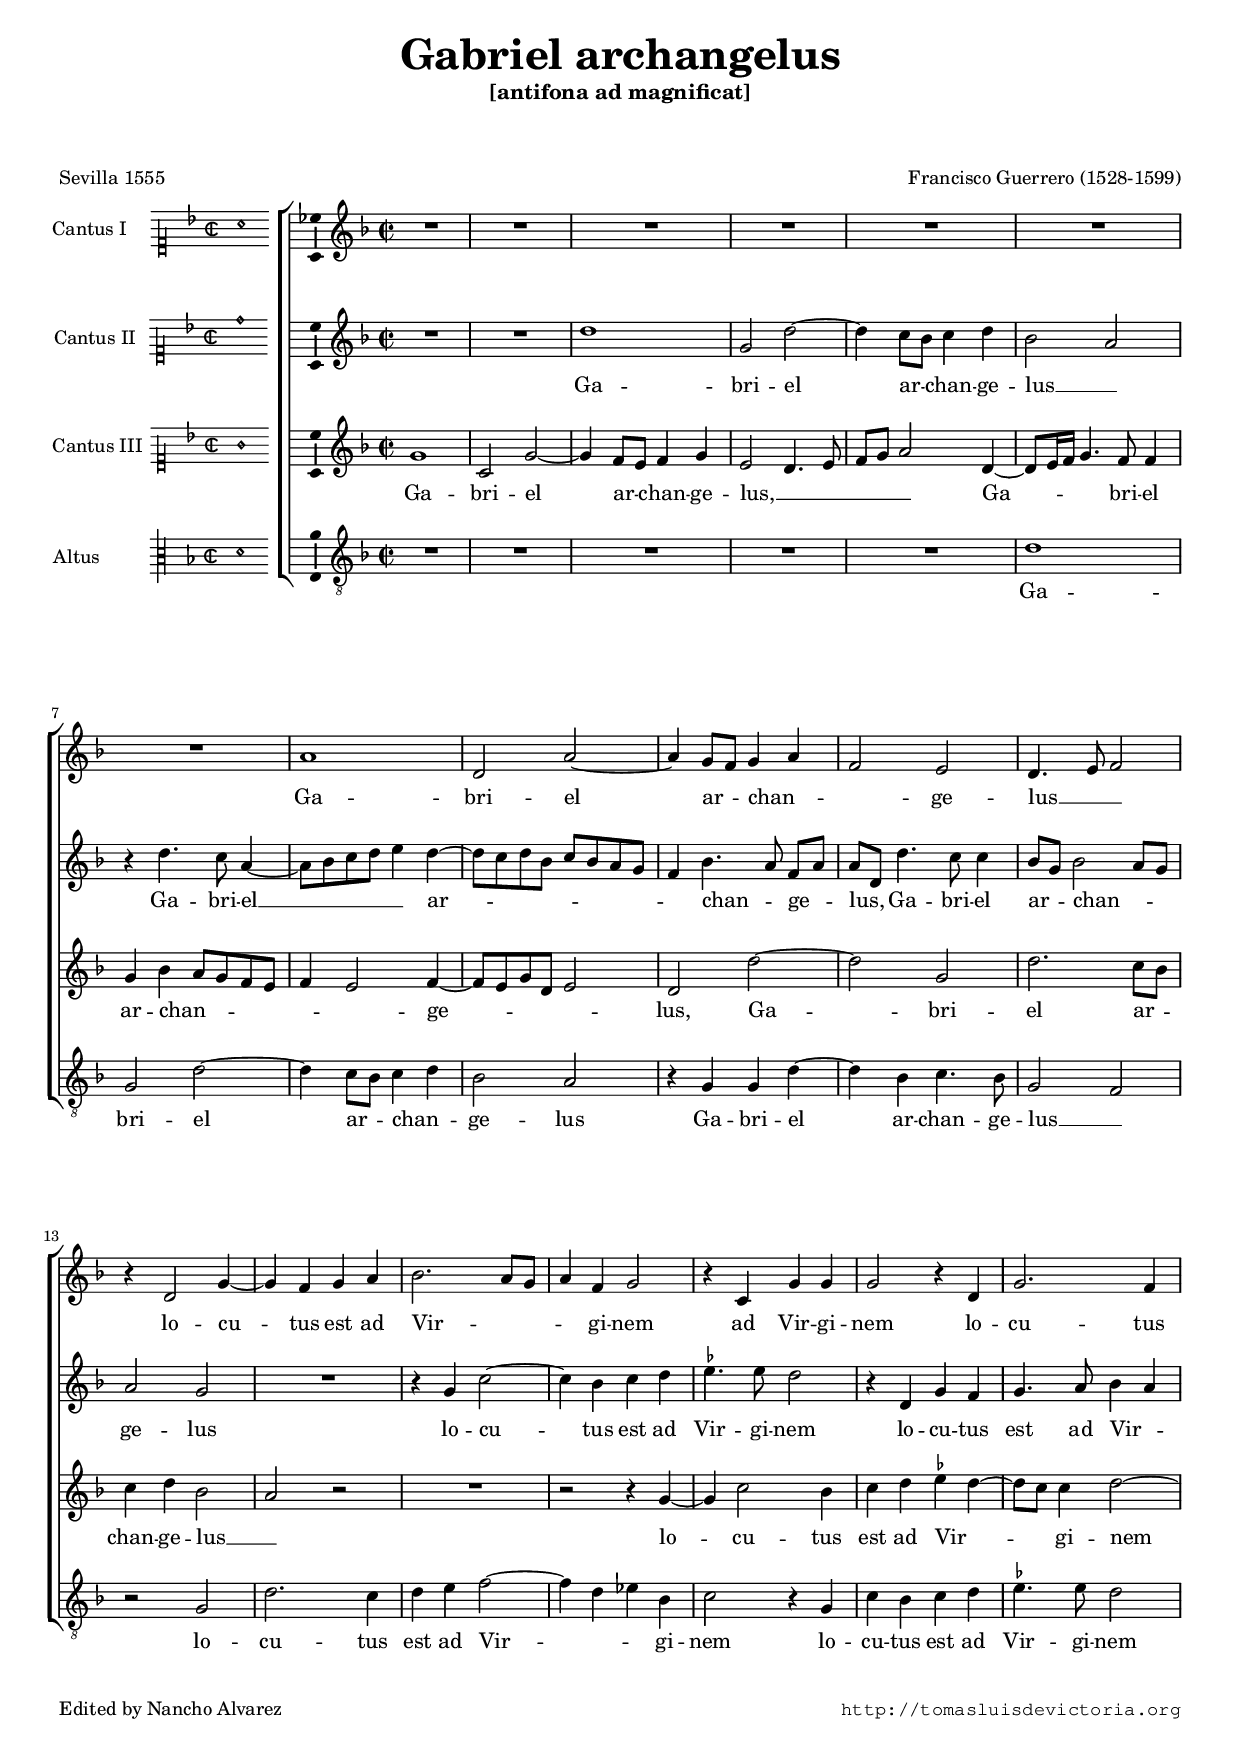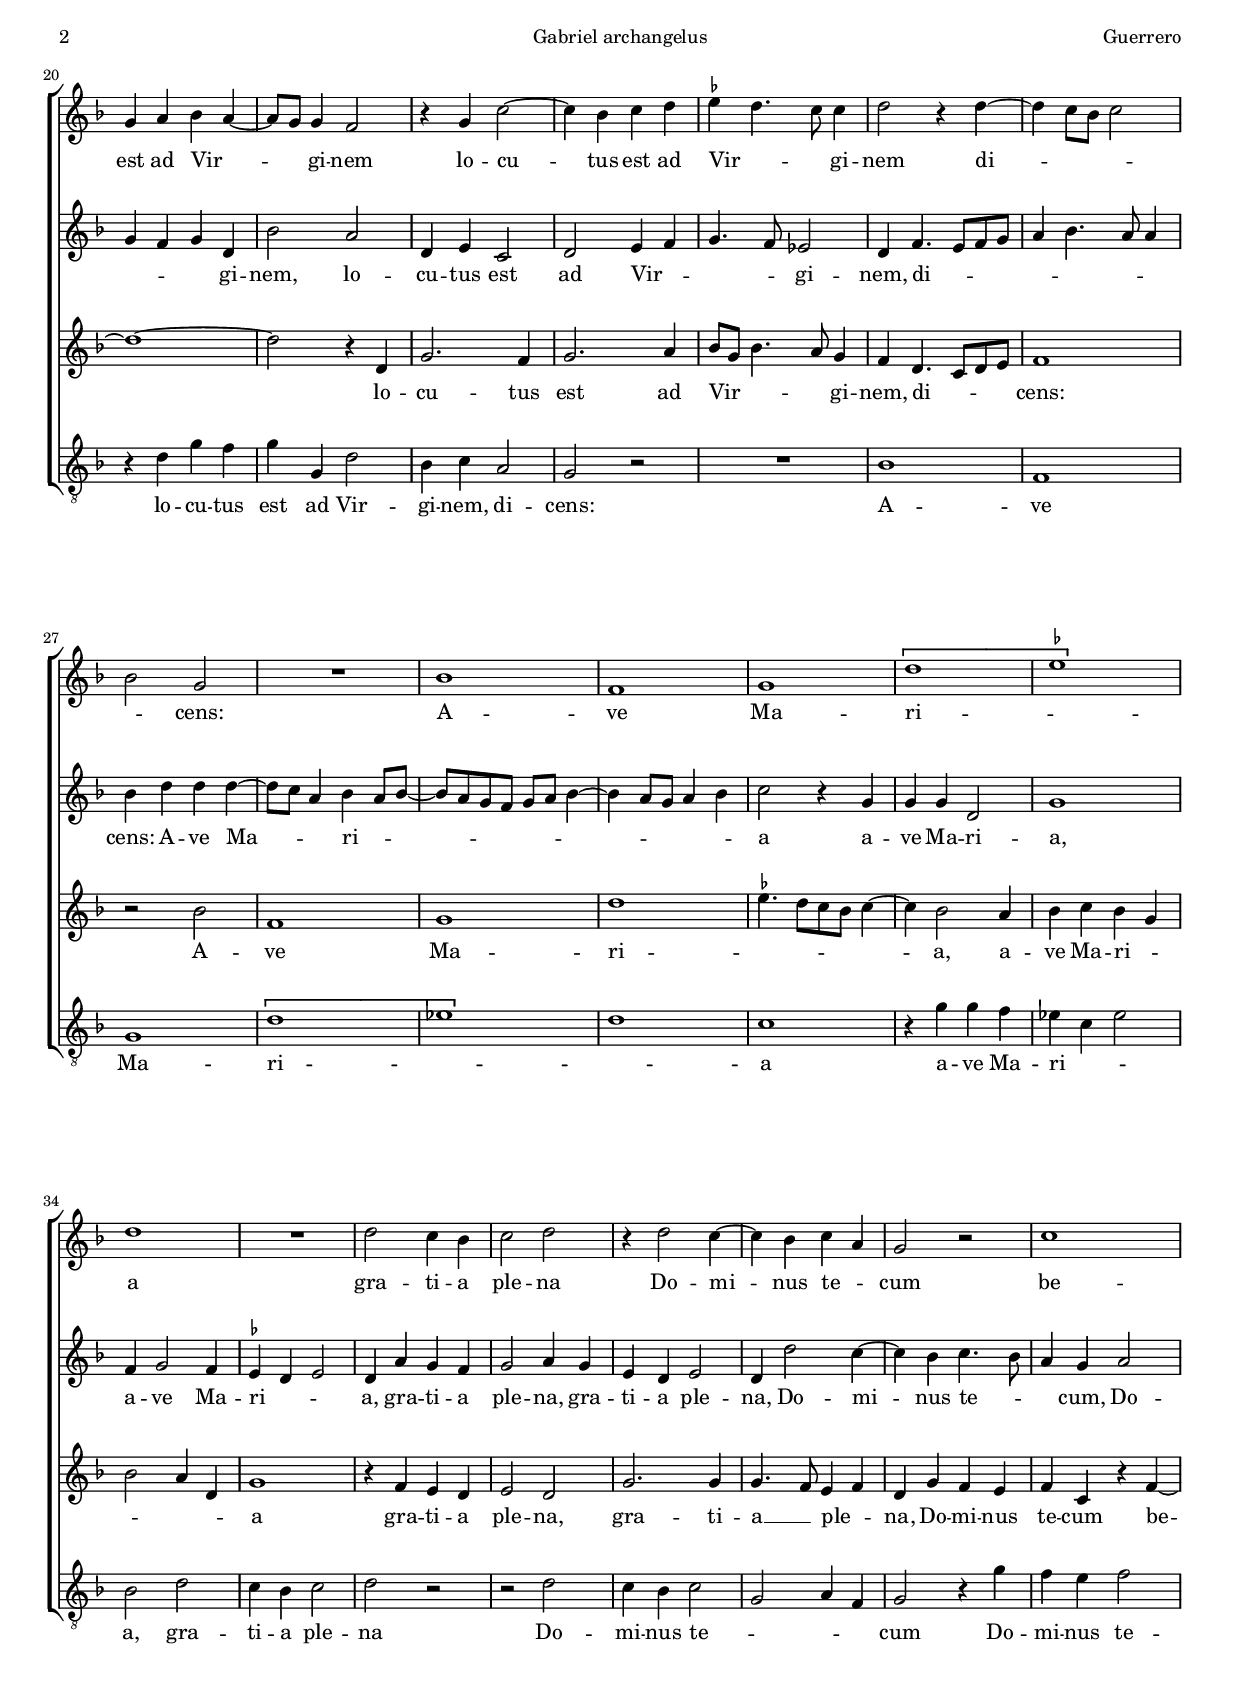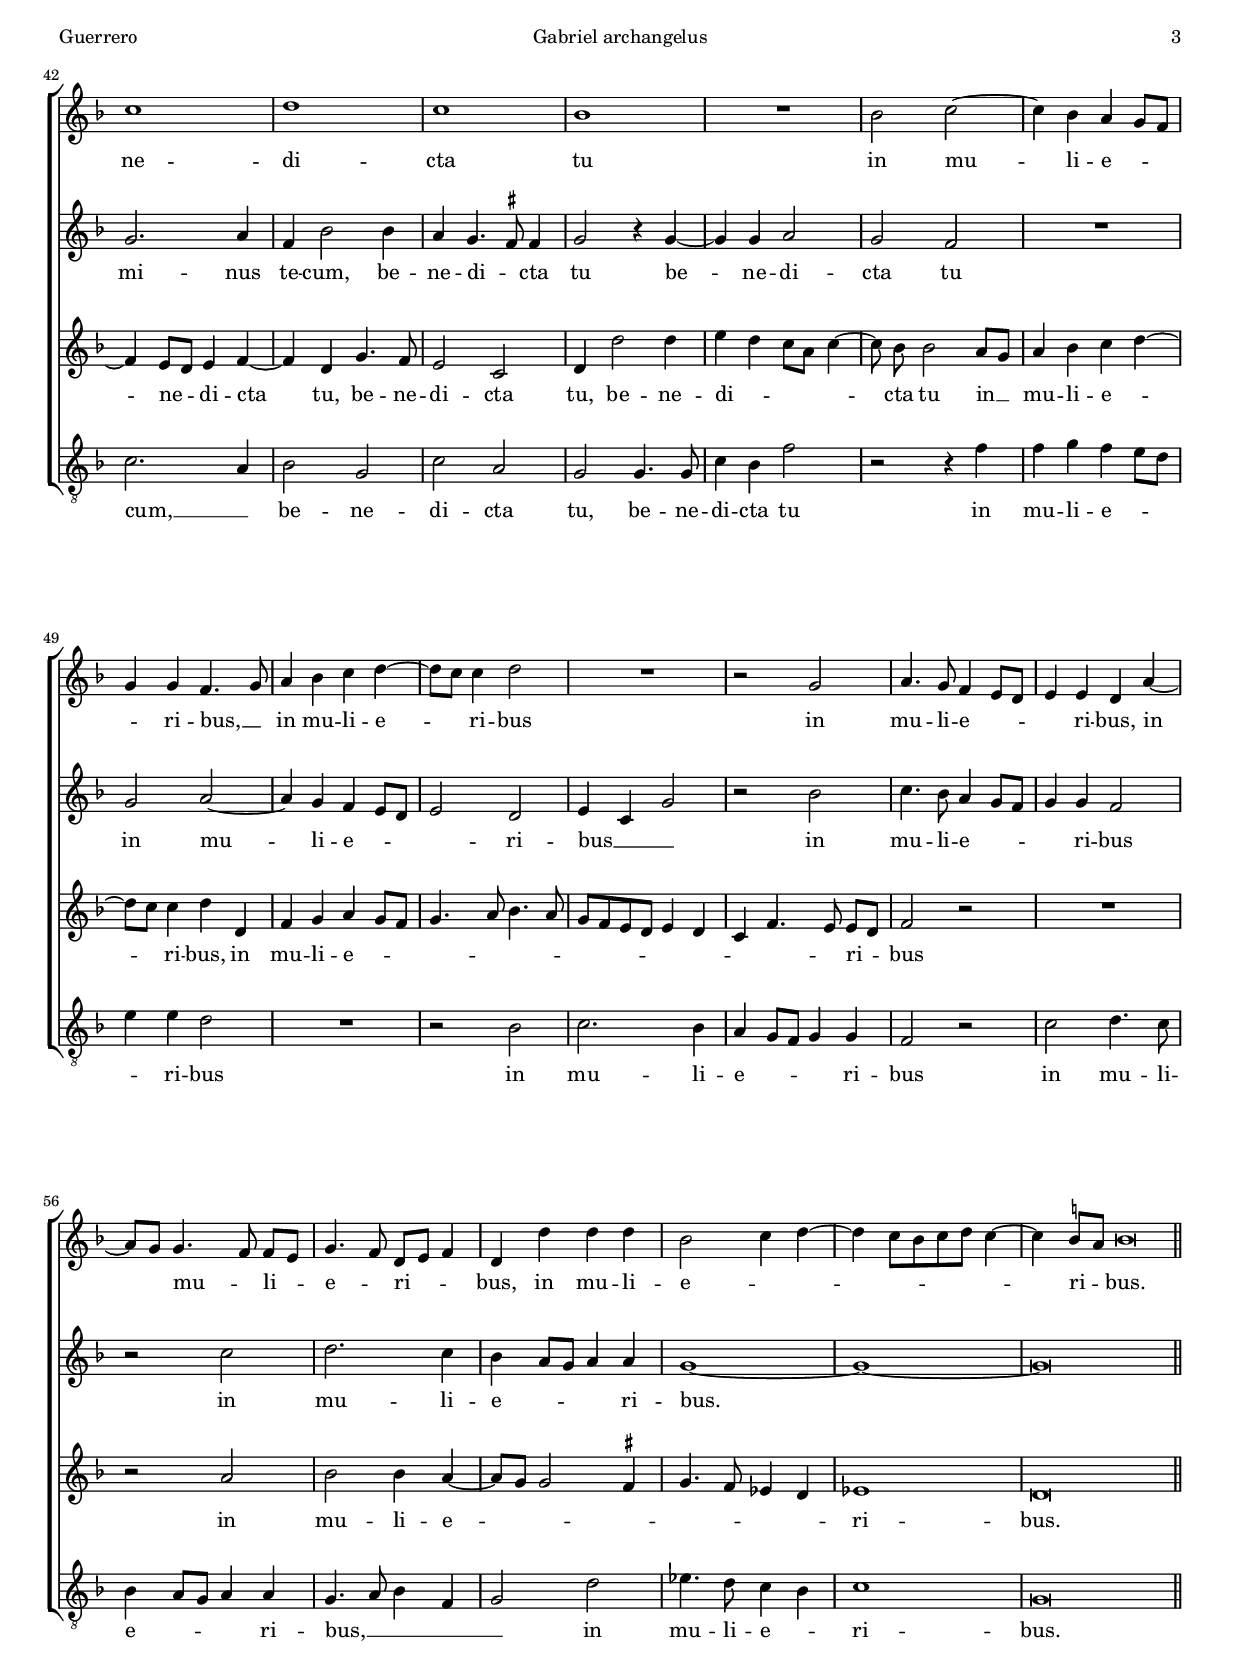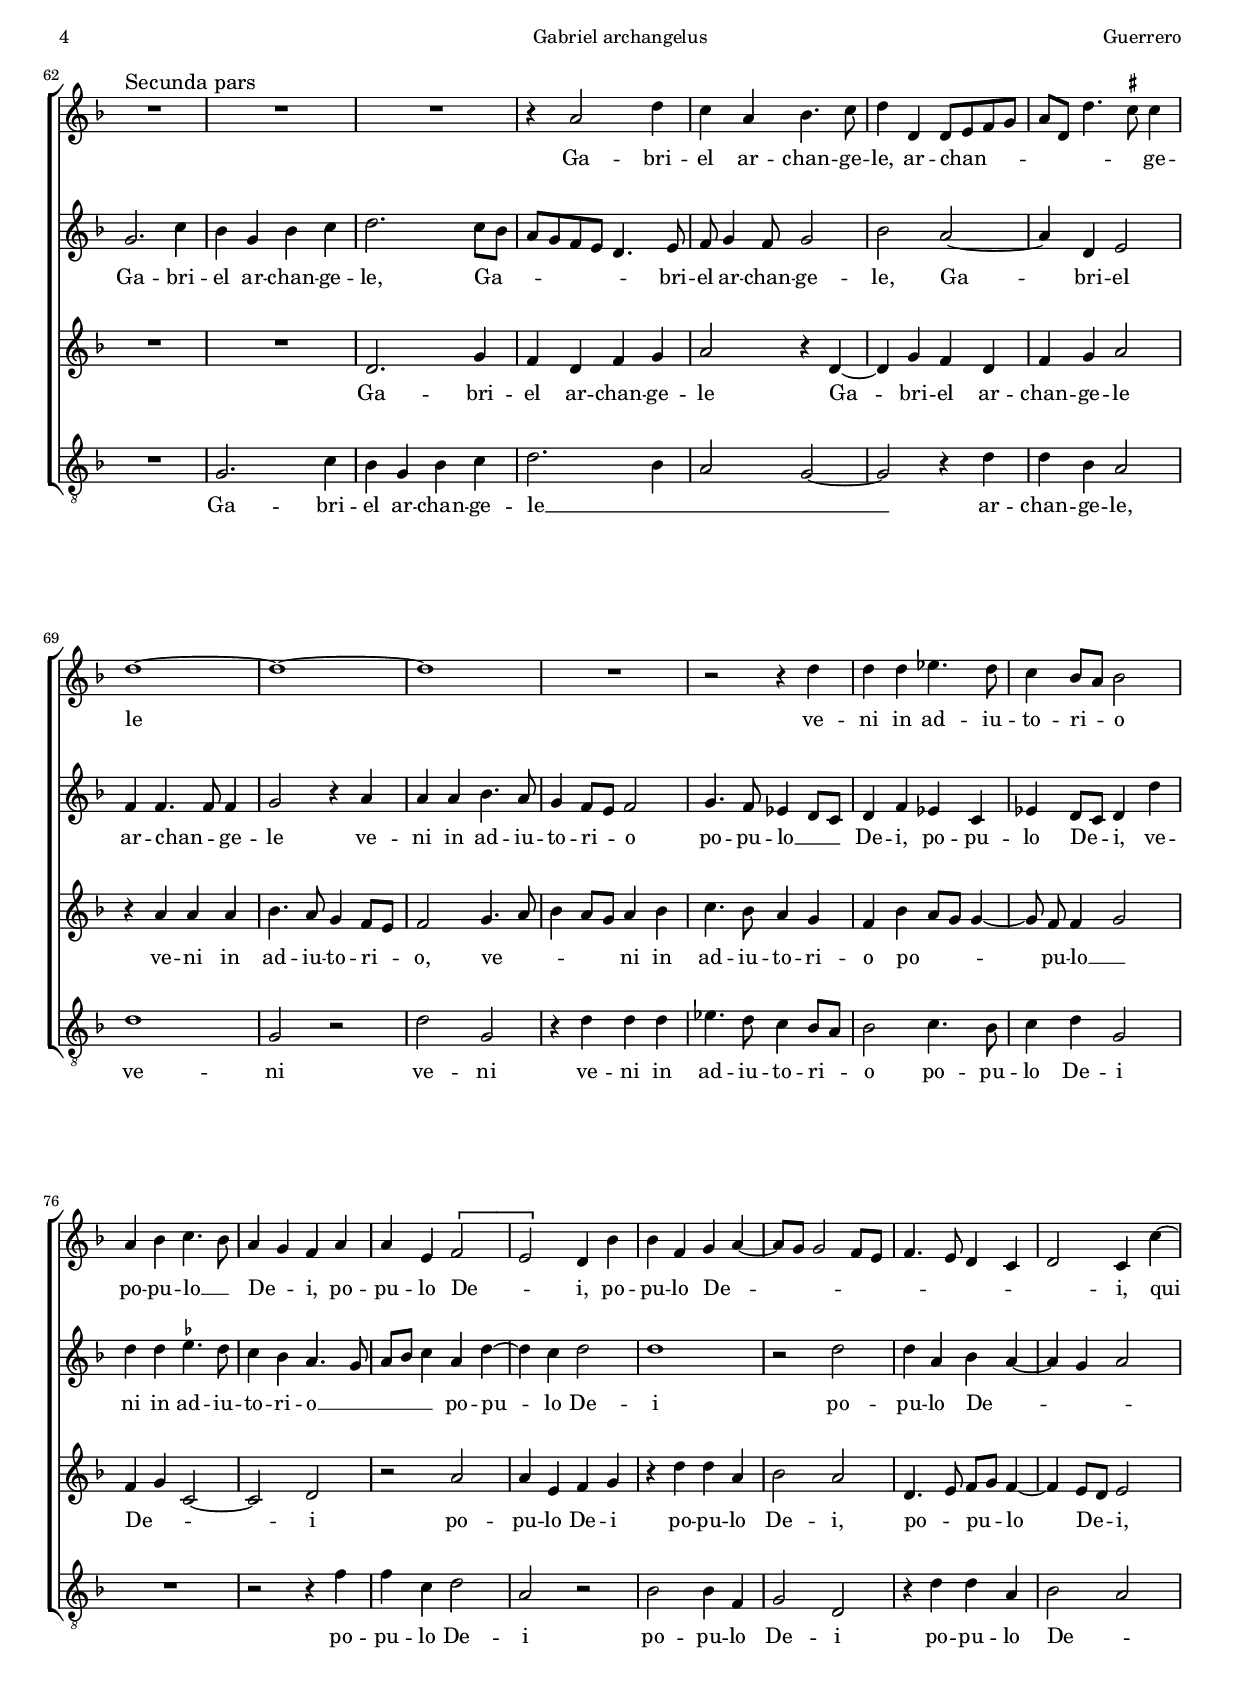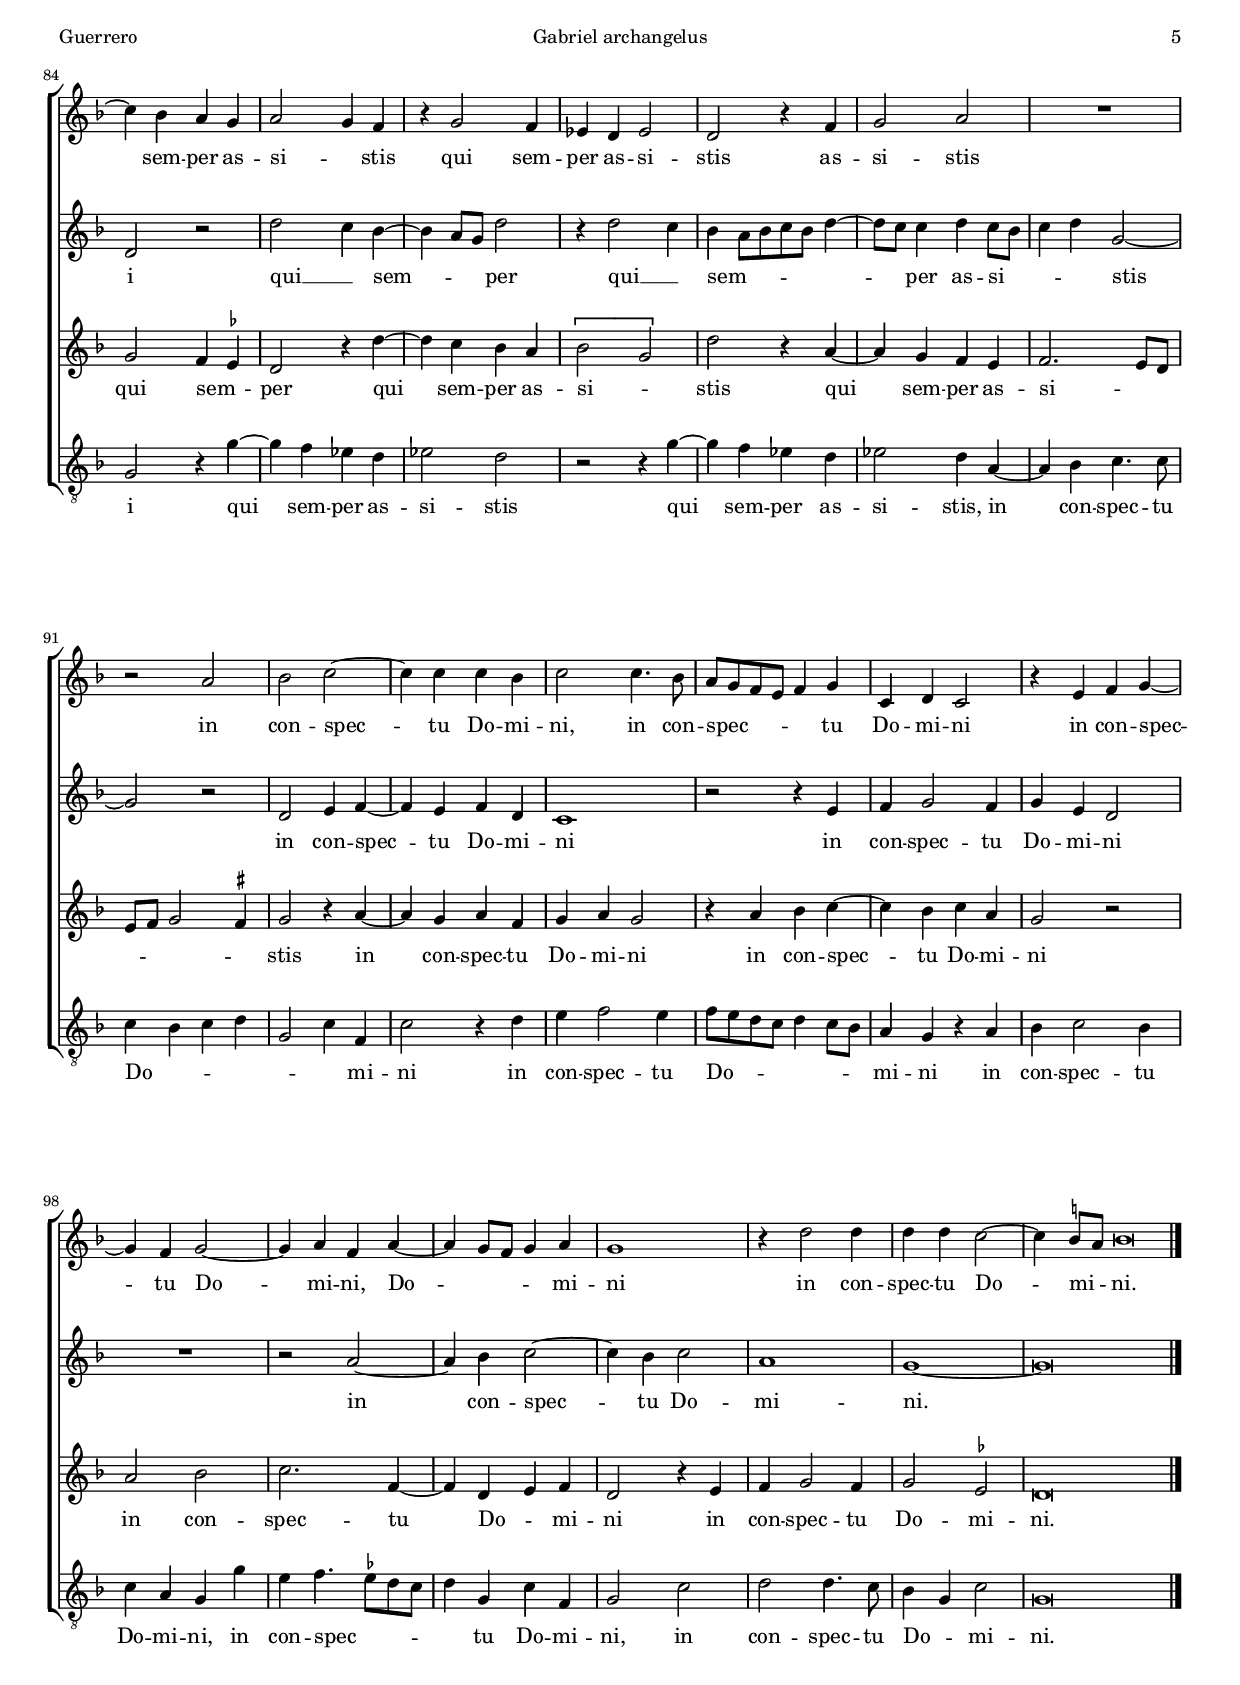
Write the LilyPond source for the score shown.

\version "2.18.0"

#(set-default-paper-size "a4")
#(set-global-staff-size 16.4)
#(ly:set-option 'point-and-click #f)
%mobile -s15.5 -i3.5

italicas=\override LyricText.font-shape = #'italic
rectas=\override LyricText.font-shape = #'upright
ss=\once \set suggestAccidentals = ##t
incipitwidth = 20
mtempo={\tempo 4 = 100}
mtempob={\tempo 4 = 50}

htitle="Gabriel archangelus"
hcomposer="Guerrero"

\header {
	title=\markup{\fontsize #3 "Gabriel archangelus"}
	subtitle="[antifona ad magnificat]"
	subsubtitle=\markup{\null \vspace #2 }
	composer="Francisco Guerrero (1528-1599)"
        pdfauthor=\composer
	%opus="(-)"
	poet=\markup{"Sevilla 1555"}
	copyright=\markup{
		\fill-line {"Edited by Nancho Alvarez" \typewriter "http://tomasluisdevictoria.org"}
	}
%	tagline=""
}


global={\key f \major \time 2/2  \skip 1*61 \bar "||" \break
					\skip 1*43 \bar "|."
}

cantus={
	R1*4/4 |
	R1*4/4 |
	R1*4/4 |
	R1*4/4 |
%5
	R1*4/4 |
	R1*4/4 |
	R1*4/4 |
	a'1 |
	d'2 a' ~ |
%10
	a'4 g'8 f' g'4 a' |
	f'2 e' |
	d'4. e'8 f'2 |
	r4 d'2 g'4 ~ |
	g' f' g' a' |
%15
	bes'2. a'8 g' |
	a'4 f' g'2 |
	r4 c' g' g' |
	g'2 r4 d' |
	g'2. f'4 |
%20
	g' a' bes' a' ~ |
	a'8 g' g'4 f'2 |
	r4 g' c''2 ~ |
	c''4 bes' c'' d'' |
	\ss ees'' d''4. c''8 c''4 |
%25
	d''2 r4 d'' ~ |
	d'' c''8 bes' c''2 |
	bes' g' |
	R1*4/4 |
	bes'1 |
%30
	f' |
	g' |
	\[d'' |
	\ss ees''\] |
	d'' |
%35
	R1*4/4 |
	d''2 c''4 bes' |
	c''2 d'' |
	r4 d''2 c''4 ~ |
	c'' bes' c'' a' |
%40
	g'2 r |
	c''1 |
	c'' |
	d'' |
	c'' |
%45
	bes' |
	R1*4/4 |
	bes'2 c'' ~ |
	c''4 bes' a' g'8 f' |
	g'4 g' f'4. g'8 |
%50
	a'4 bes' c'' d'' ~ |
	d''8 c'' c''4 d''2 |
	R1*4/4 |
	r2 g' |
	a'4. g'8 f'4 e'8 d' |
%55
	e'4 e' d' a' ~ |
	 a'8[ g'] g'4. f'8  f'[ e'] |
	g'4. f'8 d' e' f'4 |
	d' d'' d'' d'' |
	bes'2 c''4 d'' ~ |
%60
	d''  c''8[ bes' c'' d''] c''4 ~ |
	c'' \ss b'8 a' b'\breve*1/4 |
	s4*0^\markup{\larger "Secunda pars"}
	R1*4/4
	R1*4/4 |
	R1*4/4 |
%65
	r4 a'2 d''4 |
	c'' a' bes'4. c''8 |
	d''4 d' d'8 e' f' g' |
	a' d' d''4. \ss cis''8 cis''4 |
	d''1 ~ |
%70
	d'' ~ |
	d'' |
	R1*4/4 |
	r2 r4 d'' |
	d'' d'' ees''4. d''8 |
%75
	c''4 bes'8 a' bes'2 |
	a'4 bes' c''4. bes'8 |
	a'4 g' f' a' |
	a' e' \[f'2 |
	e'\] d'4 bes' |
%80
	bes' f' g' a' ~ |
	a'8 g' g'2 f'8 e' |
	f'4. e'8 d'4 c' |
	d'2 c'4 c'' ~ |
	c'' bes' a' g' |
%85
	a'2 g'4 f' |
	r g'2 f'4 |
	ees' d' ees'2 |
	d' r4 f' |
	g'2 a' |
%90
	R1*4/4 |
	r2 a' |
	bes' c'' ~ |
	c''4 c'' c'' bes' |
	c''2 c''4. bes'8 |
%95
	a' g' f' e' f'4 g' |
	c' d' c'2 |
	r4 e' f' g' ~ |
	g' f' g'2 ~ |
	g'4 a' f' a' ~ |
%100
	a' g'8 f' g'4 a' |
	g'1 |
	r4 d''2 d''4 |
	d'' d'' c''2 ~ |
	c''4 \ss b'8 a' b'\breve*1/4
}

altus={
	R1*4/4 |
	R1*4/4 |
	d''1 |
	g'2 d'' ~ |
%5
	d''4 c''8 bes' c''4 d'' |
	bes'2 a' |
	r4 d''4. c''8 a'4 ~ |
	a'8 bes' c'' d'' e''4 d'' ~ |
	d''8 c'' d'' bes' c'' bes' a' g' |
%10
	f'4 bes'4. a'8  f'[ a'] |
	a' d' d''4. c''8 c''4 |
	bes'8 g' bes'2 a'8 g' |
	a'2 g' |
	R1*4/4 |
%15
	r4 g' c''2 ~ |
	c''4 bes' c'' d'' |
	\ss ees''4. ees''8 d''2 |
	r4 d' g' f' |
	g'4. a'8 bes'4 a' |
%20
	g' f' g' d' |
	bes'2 a' |
	d'4 e' c'2 |
	d' e'4 f' |
	g'4. f'8 ees'2 |
%25
	d'4 f'4. e'8 f' g' |
	a'4 bes'4. a'8 a'4 |
	bes' d'' d'' d'' ~ |
	d''8 c'' a'4 bes' a'8 bes' ~ |
	bes' a' g' f' g' a' bes'4 ~ |
%30
	bes' a'8 g' a'4 bes' |
	c''2 r4 g' |
	g' g' d'2 |
	g'1 |
	f'4 g'2 f'4 |
%35
	\ss ees' d' ees'2 |
	d'4 a' g' f' |
	g'2 a'4 g' |
	e' d' e'2 |
	d'4 d''2 c''4 ~ |
%40
	c'' bes' c''4. bes'8 |
	a'4 g' a'2 |
	g'2. a'4 |
	f' bes'2 bes'4 |
	a' g'4. \ss fis'8 fis'4 |
%45
	g'2 r4 g' ~ |
	g' g' a'2 |
	g' f' |
	R1*4/4 |
	g'2 a' ~ |
%50
	a'4 g' f' e'8 d' |
	e'2 d' |
	e'4 c' g'2 |
	r bes' |
	c''4. bes'8 a'4 g'8 f' |
%55
	g'4 g' f'2 |
	r c'' |
	d''2. c''4 |
	bes' a'8 g' a'4 a' |
	g'1 ~ |
%60
	g' ~ |
	g'\breve*1/2
	g'2. c''4 |
	bes' g' bes' c'' |
	d''2. c''8 bes' |
%65
	a' g' f' e' d'4. e'8 |
	f' g'4 f'8 g'2 |
	bes' a' ~ |
	a'4 d' e'2 |
	f'4 f'4. f'8 f'4 |
%70
	g'2 r4 a' |
	a' a' bes'4. a'8 |
	g'4 f'8 e' f'2 |
	g'4. f'8 ees'4 d'8 c' |
	d'4 f' ees' c' |
%75
	ees' d'8 c' d'4 d'' |
	d'' d'' \ss ees''4. d''8 |
	c''4 bes' a'4. g'8 |
	a' bes' c''4 a' d'' ~ |
	d'' c'' d''2 |
%80
	d''1 |
	r2 d'' |
	d''4 a' bes' a' ~ |
	a' g' a'2 |
	d' r |
%85
	d'' c''4 bes' ~ |
	bes' a'8 g' d''2 |
	r4 d''2 c''4 |
	bes'  a'8[ bes' c'' bes'] d''4 ~ |
	d''8 c'' c''4 d'' c''8 bes' |
%90
	c''4 d'' g'2 ~ |
	g' r |
	d' e'4 f' ~ |
	f' e' f' d' |
	c'1 |
%95
	r2 r4 e' |
	f' g'2 f'4 |
	g' e' d'2 |
	R1*4/4 |
	r2 a' ~ |
%100
	a'4 bes' c''2 ~ |
	c''4 bes' c''2 |
	a'1 |
	g' ~ |
	g'\breve*1/2
}

tenor={
	g'1 |
	c'2 g' ~ |
	g'4 f'8 e' f'4 g' |
	e'2 d'4. e'8 |
%5
	f' g' a'2 d'4 ~ |
	d'8 e'16 f' g'4. f'8 f'4 |
	g' bes' a'8 g' f' e' |
	f'4 e'2 f'4 ~ |
	f'8 e' g' d' e'2 |
%10
	d' d'' ~ |
	d'' g' |
	d''2. c''8 bes' |
	c''4 d'' bes'2 |
	a' r |
%15
	R1*4/4 |
	r2 r4 g' ~ |
	g' c''2 bes'4 |
	c'' d'' \ss ees'' d'' ~ |
	d''8 c'' c''4 d''2 ~ |
%20
	d''1 ~ |
	d''2 r4 d' |
	g'2. f'4 |
	g'2. a'4 |
	bes'8 g' bes'4. a'8 g'4 |
%25
	f' d'4. c'8 d' e' |
	f'1 |
	r2 bes' |
	f'1 |
	g' |
%30
	d'' |
	\ss ees''4.  d''8[ c'' bes'] c''4 ~ |
	c'' bes'2 a'4 |
	bes' c'' bes' g' |
	bes'2 a'4 d' |
%35
	g'1 |
	r4 f' e' d' |
	e'2 d' |
	g'2. g'4 |
	g'4. f'8 e'4 f' |
%40
	d' g' f' e' |
	f' c' r f' ~ |
	f' e'8 d' e'4 f' ~ |
	f' d' g'4. f'8 |
	e'2 c' |
%45
	d'4 d''2 d''4 |
	e'' d'' c''8 a' c''4 ~ |
	\set Staff.autoBeaming = ##f
	c''8 bes' bes'2  a'8[ g'] |
	\set Staff.autoBeaming = ##t
	a'4 bes' c'' d'' ~ |
	d''8 c'' c''4 d'' d' |
%50
	f' g' a' g'8 f' |
	g'4. a'8 bes'4. a'8 |
	g' f' e' d' e'4 d' |
	c' f'4. e'8  e'[ d'] |
	f'2 r |
%55
	R1*4/4 |
	r2 a' |
	bes' bes'4 a' ~ |
	a'8 g' g'2 \ss fis'4 |
	g'4. f'8 ees'4 d' |
%60
	ees'1 |
	d'\breve*1/2
	R1*4/4 |
	R1*4/4 |
	d'2. g'4 |
%65
	f' d' f' g' |
	a'2 r4 d' ~ |
	d' g' f' d' |
	f' g' a'2 |
	r4 a' a' a' |
%70
	bes'4. a'8 g'4 f'8 e' |
	f'2 g'4. a'8 |
	bes'4 a'8 g' a'4 bes' |
	c''4. bes'8 a'4 g' |
	f' bes' a'8 g' g'4 ~ |
%75
	\set Staff.autoBeaming = ##f
	g'8 f' f'4 g'2 |
	\set Staff.autoBeaming = ##t
	f'4 g' c'2 ~ |
	c' d' |
	r a' |
	a'4 e' f' g' |
%80
	r d'' d'' a' |
	bes'2 a' |
	d'4. e'8 f' g' f'4 ~ |
	f' e'8 d' e'2 |
	g' f'4 \ss ees' |
%85
	d'2 r4 d'' ~ |
	d'' c'' bes' a' |
	\[bes'2 g'\] |
	d'' r4 a' ~ |
	a' g' f' e' |
%90
	f'2. e'8 d' |
	e' f' g'2 \ss fis'4 |
	g'2 r4 a' ~ |
	a' g' a' f' |
	g' a' g'2 |
%95
	r4 a' bes' c'' ~ |
	c'' bes' c'' a' |
	g'2 r |
	a' bes' |
	c''2. f'4 ~ |
%100
	f' d' e' f' |
	d'2 r4 e' |
	f' g'2 f'4 |
	g'2 \ss ees' |
	d'\breve*1/2
}

bassus={
	R1*4/4 |
	R1*4/4 |
	R1*4/4 |
	R1*4/4 |
%5
	R1*4/4 |
	d'1 |
	g2 d' ~ |
	d'4 c'8 bes c'4 d' |
	bes2 a |
%10
	r4 g g d' ~ |
	d' bes c'4. bes8 |
	g2 f |
	r g |
	d'2. c'4 |
%15
	d' e' f'2 ~ |
	f'4 d' ees' bes |
	c'2 r4 g |
	c' bes c' d' |
	\ss ees'4. ees'8 d'2 |
%20
	r4 d' g' f' |
	g' g d'2 |
	bes4 c' a2 |
	g r |
	R1*4/4 |
%25
	bes1 |
	f |
	g |
	\[d' |
	ees'\] |
%30
	d' |
	c' |
	r4 g' g' f' |
	ees' c' ees'2 |
	bes d' |
%35
	c'4 bes c'2 |
	d' r |
	r d' |
	c'4 bes c'2 |
	g a4 f |
%40
	g2 r4 g' |
	f' e' f'2 |
	c'2. a4 |
	bes2 g |
	c' a |
%45
	g g4. g8 |
	c'4 bes f'2 |
	r r4 f' |
	f' g' f' e'8 d' |
	e'4 e' d'2 |
%50
	R1*4/4 |
	r2 bes |
	c'2. bes4 |
	a g8 f g4 g |
	f2 r |
%55
	c' d'4. c'8 |
	bes4 a8 g a4 a |
	g4. a8 bes4 f |
	g2 d' |
	ees'4. d'8 c'4 bes |
%60
	c'1 |
	g\breve*1/2
	R1*4/4 |
	g2. c'4 |
	bes g bes c' |
%65
	d'2. bes4 |
	a2 g ~ |
	g r4 d' |
	d' bes a2 |
	d'1 |
%70
	g2 r |
	d' g |
	r4 d' d' d' |
	ees'4. d'8 c'4 bes8 a |
	bes2 c'4. bes8 |
%75
	c'4 d' g2 |
	R1*4/4 |
	r2 r4 f' |
	f' c' d'2 |
	a r |
%80
	bes bes4 f |
	g2 d |
	r4 d' d' a |
	bes2 a |
	g r4 g' ~ |
%85
	g' f' ees' d' |
	ees'2 d' |
	r r4 g' ~ |
	g' f' ees' d' |
	ees'2 d'4 a ~ |
%90
	a bes c'4. c'8 |
	c'4 bes c' d' |
	g2 c'4 f |
	c'2 r4 d' |
	e' f'2 e'4 |
%95
	f'8 e' d' c' d'4 c'8 bes |
	a4 g r a |
	bes c'2 bes4 |
	c' a g g' |
	e' f'4. \ss ees'8 d' c' |
%100
	d'4 g c' f |
	g2 c' |
	d' d'4. c'8 |
	bes4 g c'2 |
	g\breve*1/2
}

textocantus=\lyricmode{
Ga -- bri -- el _ ar -- _ chan -- _ _ ge -- lus __ _ _ 
lo -- cu -- _ tus est ad Vir -- _ _ _ gi -- nem
ad Vir -- gi -- nem
lo -- cu -- tus est ad Vir -- _ _ _ gi -- nem
lo -- cu -- _ tus est ad Vir -- _ _ gi -- nem
di -- _ _ _ _ _ cens:
A -- ve Ma -- ri -- _ a
gra -- ti -- a ple -- na
Do -- mi -- _ nus te -- _ cum
be -- ne -- di -- cta tu
in mu -- _ li -- e -- _ _ _ ri -- bus, __ _ 
in mu -- li -- e -- _ _ ri -- bus
in mu -- li -- e -- _ _ _ ri -- bus,
in _ _ mu -- _ li -- _ e -- _ ri -- _ _ bus,
in mu -- li -- e -- _ _ _ _ _ _ _ _ _ ri -- _ bus.
Ga -- bri -- el ar -- chan -- ge -- le,
ar -- chan -- _ _ _ _ _ _ _ ge -- le _ _ 
ve -- ni in ad -- iu -- to -- ri -- _ o
po -- pu -- lo __ _ De -- _ i,
po -- pu -- lo De -- _ i,
po -- pu -- lo De -- _ _ _ _ _ _ _ _ _ _ _ i,
qui _ sem -- per as -- si -- _ stis
qui sem -- per as -- si -- stis
as -- si -- stis
in con -- spec -- _ tu Do -- mi -- ni,
in con -- spec -- _ _ _ _ tu Do -- mi -- ni
in con -- spec -- _ tu Do -- _ mi -- ni,
Do -- _ _ _ _ mi -- ni
in con -- spec -- tu Do -- _ mi -- _ ni.
}

textoaltus=\lyricmode{
Ga -- bri -- el _ ar -- _ chan -- ge -- lus __ _
Ga -- bri -- el __ _ _ _ _ _ ar -- _ _ _ _ _ _ _ _ _ chan -- _ ge -- _ lus, _ 
Ga -- bri -- el ar -- _ chan -- _ _ ge -- lus
lo -- cu -- _ tus est ad Vir -- gi -- nem
lo -- cu -- tus est ad Vir -- _ _ _ _ gi -- nem,
lo -- cu -- tus est ad Vir -- _ _ _ gi -- nem,
di -- _ _ _ _ _ _ _ cens:
A -- ve Ma -- _ _ _ ri -- _ _ _ _ _ _ _ _ _ _ _ _ _ _ a
a -- ve Ma -- ri -- a,
a -- ve Ma -- ri -- _ _ a,
gra -- ti -- a ple -- na,
gra -- ti -- a ple -- na,
Do -- mi -- _ nus te -- _ _ cum,
Do -- mi -- nus te -- cum,
be -- ne -- di -- _ cta tu
be -- _ ne -- di -- cta tu 
in mu -- _ li -- e -- _ _ _ ri -- bus __ _ _ 
in mu -- li -- e -- _ _ _ ri -- bus
in mu -- li -- e -- _ _ _ ri -- bus. _ _ 
Ga -- bri -- el ar -- chan -- ge -- le,
Ga -- _ _ _ _ _ _ bri -- el ar -- chan -- ge -- le,
Ga -- _ bri -- el ar -- chan -- _ ge -- le
ve -- ni in ad -- iu -- to -- ri -- _ o po -- pu -- lo __ _ _ De -- i,
po -- pu -- lo De -- _ i,
ve -- ni in ad -- iu -- to -- ri -- o __ _ _ _ _ po -- pu -- _ lo De -- i
po -- pu -- lo De -- _ _ _ _ i
qui __ _ sem -- _ _ _ per
qui __ _ sem -- _ _ _ _ _ _ _ per as -- si -- _ _ _ stis _
in con -- spec -- _ tu Do -- mi -- ni
in con -- spec -- tu Do -- mi -- ni
in _ con -- spec -- _ tu Do -- mi -- ni. _
}

textotenor=\lyricmode{
Ga -- bri -- el _ ar -- _ chan -- ge -- lus, __ _ _ _ _ _ 
Ga -- _ _ _ _ bri -- el ar -- chan -- _ _ _ _ _ _ ge -- _ _ _ _ _ lus,
Ga -- _ bri -- el ar -- _ chan -- ge -- lus __ _
lo -- _ cu -- tus est ad Vir -- _ _ _ gi -- nem _ _ 
lo -- cu -- tus est ad Vir -- _ _ _ gi -- nem,
di -- _ _ _ cens:
A -- ve Ma -- ri -- _ _ _ _ _ _ a,
a -- ve Ma -- ri -- _ _ _ _ a
gra -- ti -- a ple -- na,
gra -- ti -- a __ _ ple -- _ na,
Do -- mi -- nus te -- cum
be -- _ ne -- _ di -- cta _ tu,
be -- ne -- di -- cta tu,
be -- ne -- di -- _ _ _ _ _ cta tu in __ _ mu -- li -- e -- _ _ _ ri -- bus,
in mu -- li -- e -- _ _ _ _ _ _ _ _ _ _ _ _ _ _ _ ri -- _ bus
in mu -- li -- e -- _ _ _ _ _ _ _ _ ri -- bus.
Ga -- bri -- el ar -- chan -- ge -- le
Ga -- _ bri -- el ar -- chan -- ge -- le
ve -- ni in ad -- iu -- to -- ri -- _ o,
ve -- _ _ _ _ ni in ad -- iu -- to -- ri -- o po -- _ _ _ _ pu -- lo __ _ 
De -- _ _ _ i
po -- pu -- lo De -- i
po -- pu -- lo De -- i,
po -- _ pu -- _ lo _ De -- _ i,
qui sem -- _ per
qui _ sem -- per as -- si -- _ stis
qui _ sem -- per as -- si -- _ _ _ _ _ _ stis
in _ con -- spec -- tu Do -- mi -- ni
in con -- spec -- _ tu Do -- mi -- ni
in con -- spec -- tu _ Do -- _ mi -- ni
in con -- spec -- tu Do -- mi -- ni.
}

textobassus=\lyricmode{
Ga -- bri -- el _ ar -- _ chan -- _ ge -- lus
Ga -- bri -- el _ ar -- chan -- ge -- lus __ _
lo -- cu -- tus est ad Vir -- _ _ _ gi -- nem
lo -- cu -- tus est ad Vir -- gi -- nem
lo -- cu -- tus est ad Vir -- gi -- nem,
di -- cens:
A -- ve Ma -- ri -- _ _ a
a -- ve Ma -- ri -- _ _ a,
gra -- ti -- a ple -- na
Do -- mi -- nus te -- _ _ _ cum
Do -- mi -- nus te -- cum, __ _
be -- ne -- di -- cta tu,
be -- ne -- di -- cta tu
in mu -- li -- e -- _ _ _ ri -- bus
in mu -- li -- e -- _ _ _ ri -- bus
in mu -- li -- e -- _ _ _ ri -- bus, __ _ _ _ _ 
in mu -- li -- e -- _ ri -- bus.
Ga -- bri -- el ar -- chan -- ge -- le __ _ _ _ _
ar -- chan -- ge -- le, 
ve -- ni
ve -- ni
ve -- ni in ad -- iu -- to -- ri -- _ o
po -- pu -- lo De -- i
po -- pu -- lo De -- i
po -- pu -- lo De -- i
po -- pu -- lo De -- _ i
qui _ sem -- per as -- si -- stis
qui _ sem -- per as -- si -- stis, 
in _ con -- spec -- tu Do -- _ _ _ _ _ mi -- ni
in con -- spec -- tu Do -- _ _ _ _ _ _ mi -- ni
in con -- spec -- tu Do -- mi -- ni,
in con -- spec -- _ _ _ _ tu Do -- mi -- ni,
in con -- spec -- tu Do -- _ mi -- ni.
}



incipitcantus=\markup{
	\score{
		{ 
		\set Staff.instrumentName="Cantus I    "
		\override NoteHead.style = #'neomensural
		\override Staff.TimeSignature.style = #'neomensural
		\cadenzaOn 
		\clef "petrucci-c1"
		\key f \major
		\time 2/2
                a'1
		} 

	\layout { line-width=\incipitwidth indent = 0 }
	}
}

incipitaltus=\markup{
	\score{
		{ 
		\set Staff.instrumentName="Cantus II  "
		\override NoteHead.style = #'neomensural 
		\override Staff.TimeSignature.style = #'neomensural
		\cadenzaOn 
		\clef "petrucci-c1"
		\key f \major
		\time 2/2
                d''1
		} 
	\layout { line-width=\incipitwidth indent = 0 }
	}
}


incipittenor=\markup{
	\score{
		{ 
		\set Staff.instrumentName="Cantus III "
		\override NoteHead.style = #'neomensural 
		\override Staff.TimeSignature.style = #'neomensural
		\cadenzaOn 
		\clef "petrucci-c1"
		\key f \major
		\time 2/2
                g'1
		} 
	\layout { line-width=\incipitwidth indent=0 }
	}
}

incipitbassus=\markup{
	\score{
		{ 
		\set Staff.instrumentName="Altus         "
		\override NoteHead.style = #'neomensural
		\override Staff.TimeSignature.style = #'neomensural
		\cadenzaOn 
		\clef "petrucci-c3"
		\key f \major
		\time 2/2
                d'1
		} 
	\layout { line-width=\incipitwidth indent = 0 }
	}
}

%\layout {
%       \context {\Voice
%               \remove Ligature_bracket_engraver
%               \consists Mensural_ligature_engraver
%       }
%       line-width=\incipitwidth
%       indent = 0
%}

\score {\transpose c' c'{
\new ChoirStaff<<

	\new Staff <<\global
	\new Voice="v1" {
		\set Staff.instrumentName=\incipitcantus
		\clef "treble"
		\cantus }
	\new Lyrics \lyricsto "v1" {\textocantus }
	>>

	\new Staff <<\global
	\new Voice="v2" {
		\set Staff.instrumentName=\incipitaltus
		\clef "treble"
		\altus }
	\new Lyrics \lyricsto "v2" {\textoaltus }
	>>
	
	\new Staff <<\global
	\new Voice="v3" {
		\set Staff.instrumentName=\incipittenor
		\clef "treble"
		\tenor }
	\new Lyrics \lyricsto "v3" {\textotenor }
	>>

	\new Staff <<\global
	\new Voice="v4" {
		\set Staff.instrumentName=\incipitbassus
		\clef "G_8"
		\bassus }
	\new Lyrics \lyricsto "v4" {\textobassus }
	>>
	
>>

	} % transpose

\layout{ 
	\context {\Lyrics 
		\override VerticalAxisGroup.staff-affinity = #UP
		\override VerticalAxisGroup.nonstaff-relatedstaff-spacing =
			#'((basic-distance . 0) (minimum-distance . 0) (padding . 1))
		\override LyricText.font-size = #1.2
		\override LyricHyphen.minimum-distance = #0.5
	}
	\context {\Score 
		tempoHideNote = ##t
		\override BarNumber.padding = #2 
	}
	\context {\Voice 
		melismaBusyProperties = #'()
		%autoBeaming = ##f
	}
	\context {\Staff 
                %\RemoveEmptyStaves
                %\override VerticalAxisGroup.remove-first = ##t
		\override VerticalAxisGroup.staff-staff-spacing =
			#'((basic-distance . 11) (minimum-distance . 0) (padding . 1))
		\consists Ambitus_engraver 
		\override LigatureBracket.padding = #1
	}
}

%\midi { \mtempo }

}


\paper{
	evenHeaderMarkup=\markup  \fill-line { \fromproperty #'page:page-number-string \htitle \hcomposer }
	oddHeaderMarkup= \markup  \fill-line { \on-the-fly #not-first-page \hcomposer \on-the-fly #not-first-page \htitle \on-the-fly #not-first-page \fromproperty #'page:page-number-string }
	%system-count=20
	%page-count = 8
	ragged-last-bottom = ##f
	indent=3.9\cm
	system-system-spacing =
	#'((basic-distance . 20) (minimum-distance . 0) (padding . 5))
	top-system-spacing = % header
	#'((basic-distance . 8) (minimum-distance . 0) (padding . 0))
	last-bottom-spacing = % footer
	#'((basic-distance . 12) (minimum-distance . 0) (padding . 0))
	markup-system-spacing.padding = #1.5
}
